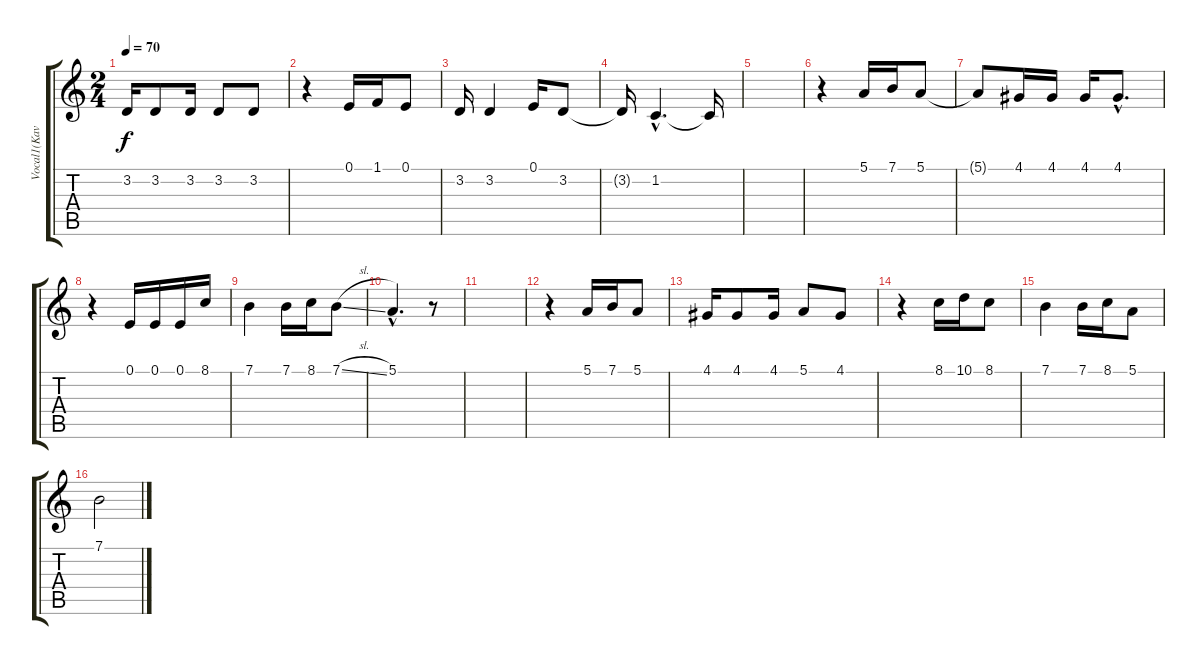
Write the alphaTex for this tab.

\track ("Vocal1(Kaveh)" "Vocal1(Kav") {instrument trumpet}
\staff {score tabs}
\tuning (E4 B3 G3 D3 A2 E2) {hide}
\ts (2 4)
\tempo 70
\clef g2
\ks c
3.2.16{dy f} 3.2.8 3.2.16 3.2.8 3.2.8 |
r.4 0.1.16 1.1.16 0.1.8 |
3.2.16 3.2.4 0.1.16 3.2.8 |
3.2{t}.16 1.2{hac}.4{d} 1.2{t}.16 |
|
r.4 5.1.16 7.1.16 5.1.8 |
5.1{t}.8 4.1.16 4.1.16 4.1.16 4.1{hac}.8{d} |
r.4 0.1.16 0.1.16 0.1.16 8.1.16 |
7.1.4 7.1.16 8.1.16 7.1{sl}.8 |
5.1{hac}.4{d} r.8 |
|
r.4 5.1.16 7.1.16 5.1.8 |
4.1.16 4.1.8 4.1.16 5.1.8 4.1.8 |
r.4 8.1.16 10.1.16 8.1.8 |
7.1.4 7.1.16 8.1.16 5.1.8 |
7.1.2{volume 0}
